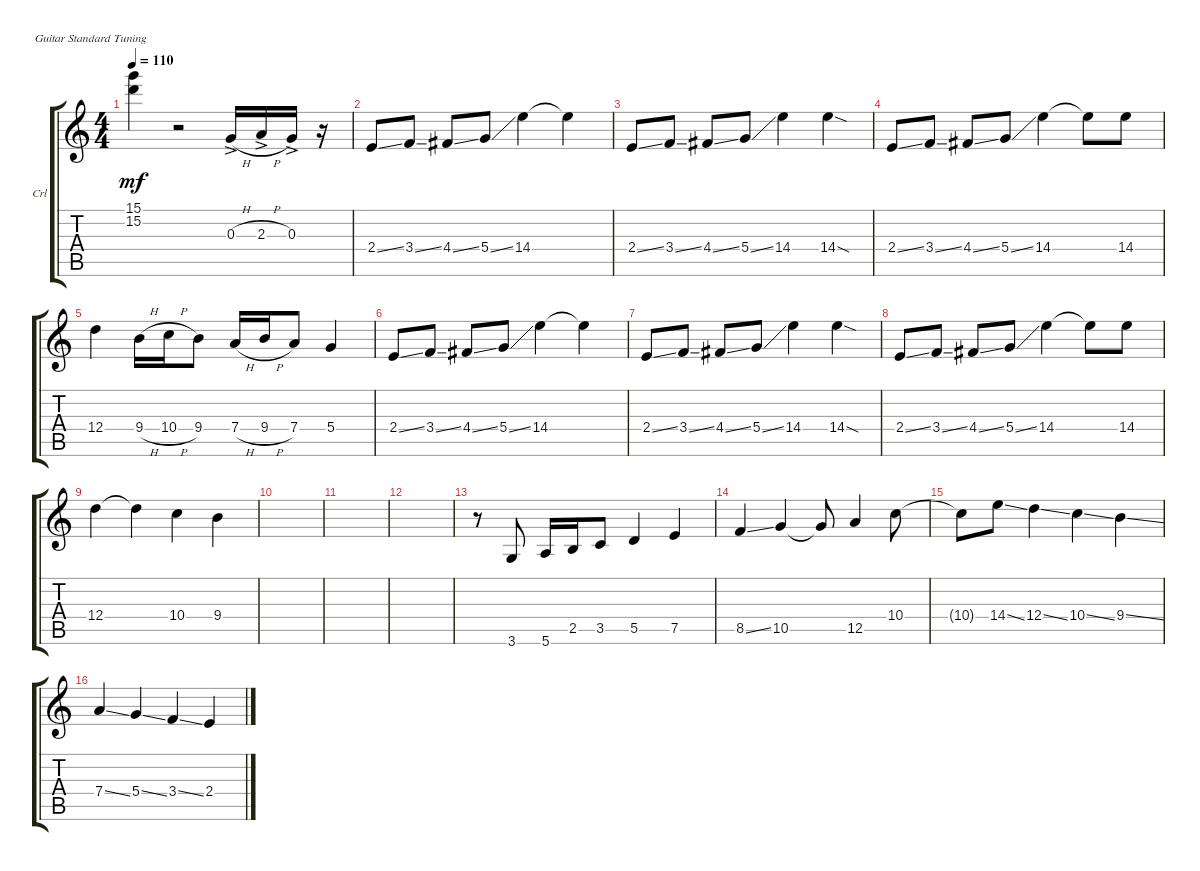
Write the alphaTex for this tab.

\defaultSystemsLayout 4
\bracketExtendMode groupsimilarinstruments
\firstSystemTrackNameOrientation horizontal
\otherSystemsTrackNameOrientation horizontal
\track ("Carl Gt" "Crl") {instrument overdrivenguitar}
\staff {score tabs}
\tuning (E4 B3 G3 D3 A2 E2)
\ts (4 4)
\tempo 110
\clef g2
\ks c
(15.1 15.2).4{dy mf} r.2 0.3{h ac}.16 2.3{h ac}.16 0.3{ac}.16 r.16 |
\scale
0.333333 2.4{ss}.8 3.4{ss}.8 4.4{ss}.8 5.4{ss}.8 14.4.4 14.4{t}.4 |
\scale
0.333333 2.4{ss}.8 3.4{ss}.8 4.4{ss}.8 5.4{ss}.8 14.4.4 14.4{sod}.4 |
\scale
0.333333 2.4{ss}.8 3.4{ss}.8 4.4{ss}.8 5.4{ss}.8 14.4.4 14.4{t}.8 14.4.8 |
\scale
0.333333 12.4.4 9.4{h}.16 10.4{h}.16 9.4.8 7.4{h}.16 9.4{h}.16 7.4.8 5.4.4 |
\scale
0.333333 2.4{ss}.8 3.4{ss}.8 4.4{ss}.8 5.4{ss}.8 14.4.4 14.4{t}.4 |
\scale
0.333333 2.4{ss}.8 3.4{ss}.8 4.4{ss}.8 5.4{ss}.8 14.4.4 14.4{sod}.4 |
\scale
0.333333 2.4{ss}.8 3.4{ss}.8 4.4{ss}.8 5.4{ss}.8 14.4.4 14.4{t}.8 14.4.8 |
\scale
0.333333 12.4.4 12.4{t}.4 10.4.4 9.4.4 |
\scale
0.333333 |
\scale
0.333333 |
\scale
0.333333 |
\scale
0.333333 r.8 3.6.8 5.6.16 2.5.16 3.5.8 5.5.4 7.5.4 |
\scale
0.333333 8.5{ss}.4 10.5.4 10.5{t}.8 12.5.4 10.4.8 |
\scale
0.333333 10.4{t}.8 14.4{ss}.8 12.4{ss}.4 10.4{ss}.4 9.4{ss}.4 |
\scale
0.333333 7.4{ss}.4 5.4{ss}.4 3.4{ss}.4 2.4{ss}.4
